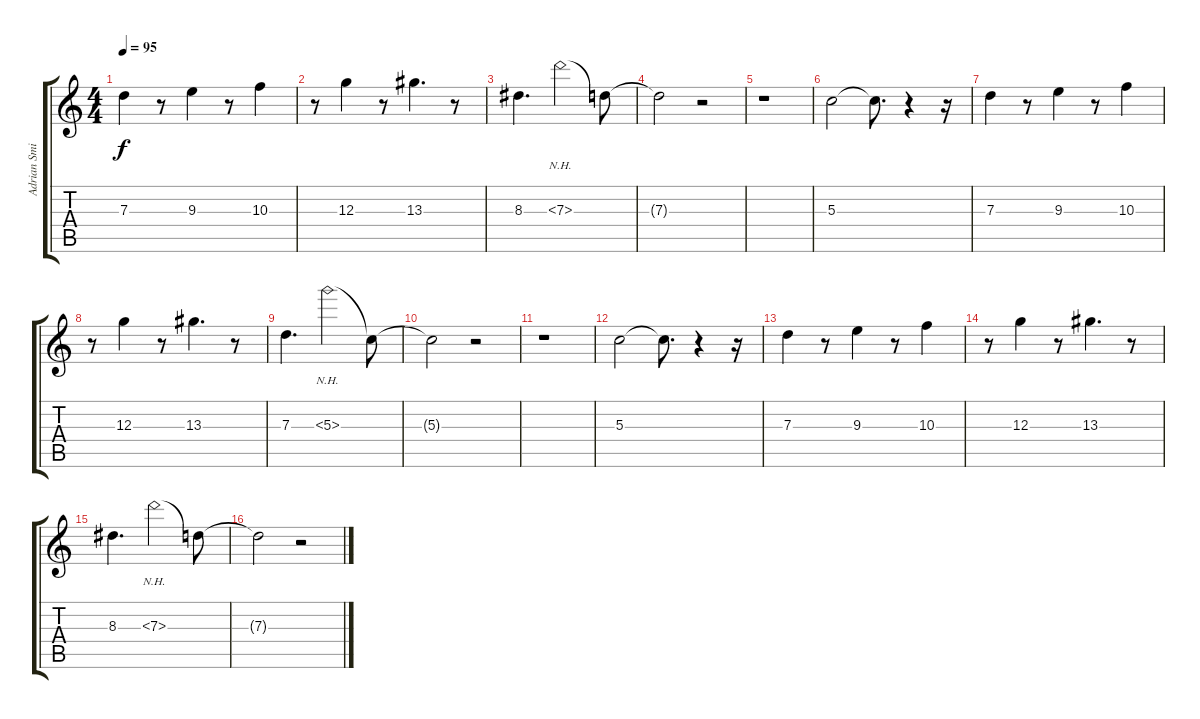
\track ("Adrian Smith" "Adrian Smi") {instrument overdrivenguitar}
\staff {score tabs}
\tuning (E4 B3 G3 D3 A2 E2) {hide}
\ts (4 4)
\tempo 95
\clef g2
\ks c
7.3.4{dy f} r.8 9.3.4 r.8 10.3.4 |
r.8 12.3.4 r.8 13.3.4{d} r.8 |
8.3.4{d} 7.3{nh}.2 7.3{t}.8 |
7.3{t}.2 r.2 |
r.1 |
5.3.2 5.3{t}.8{d} r.4 r.16 |
7.3.4 r.8 9.3.4 r.8 10.3.4 |
r.8 12.3.4 r.8 13.3.4{d} r.8 |
7.3.4{d} 5.3{nh}.2 5.3{t}.8 |
5.3{t}.2 r.2 |
r.1 |
5.3.2 5.3{t}.8{d} r.4 r.16 |
7.3.4 r.8 9.3.4 r.8 10.3.4 |
r.8 12.3.4 r.8 13.3.4{d} r.8 |
8.3.4{d} 7.3{nh}.2 7.3{t}.8 |
7.3{t}.2 r.2
